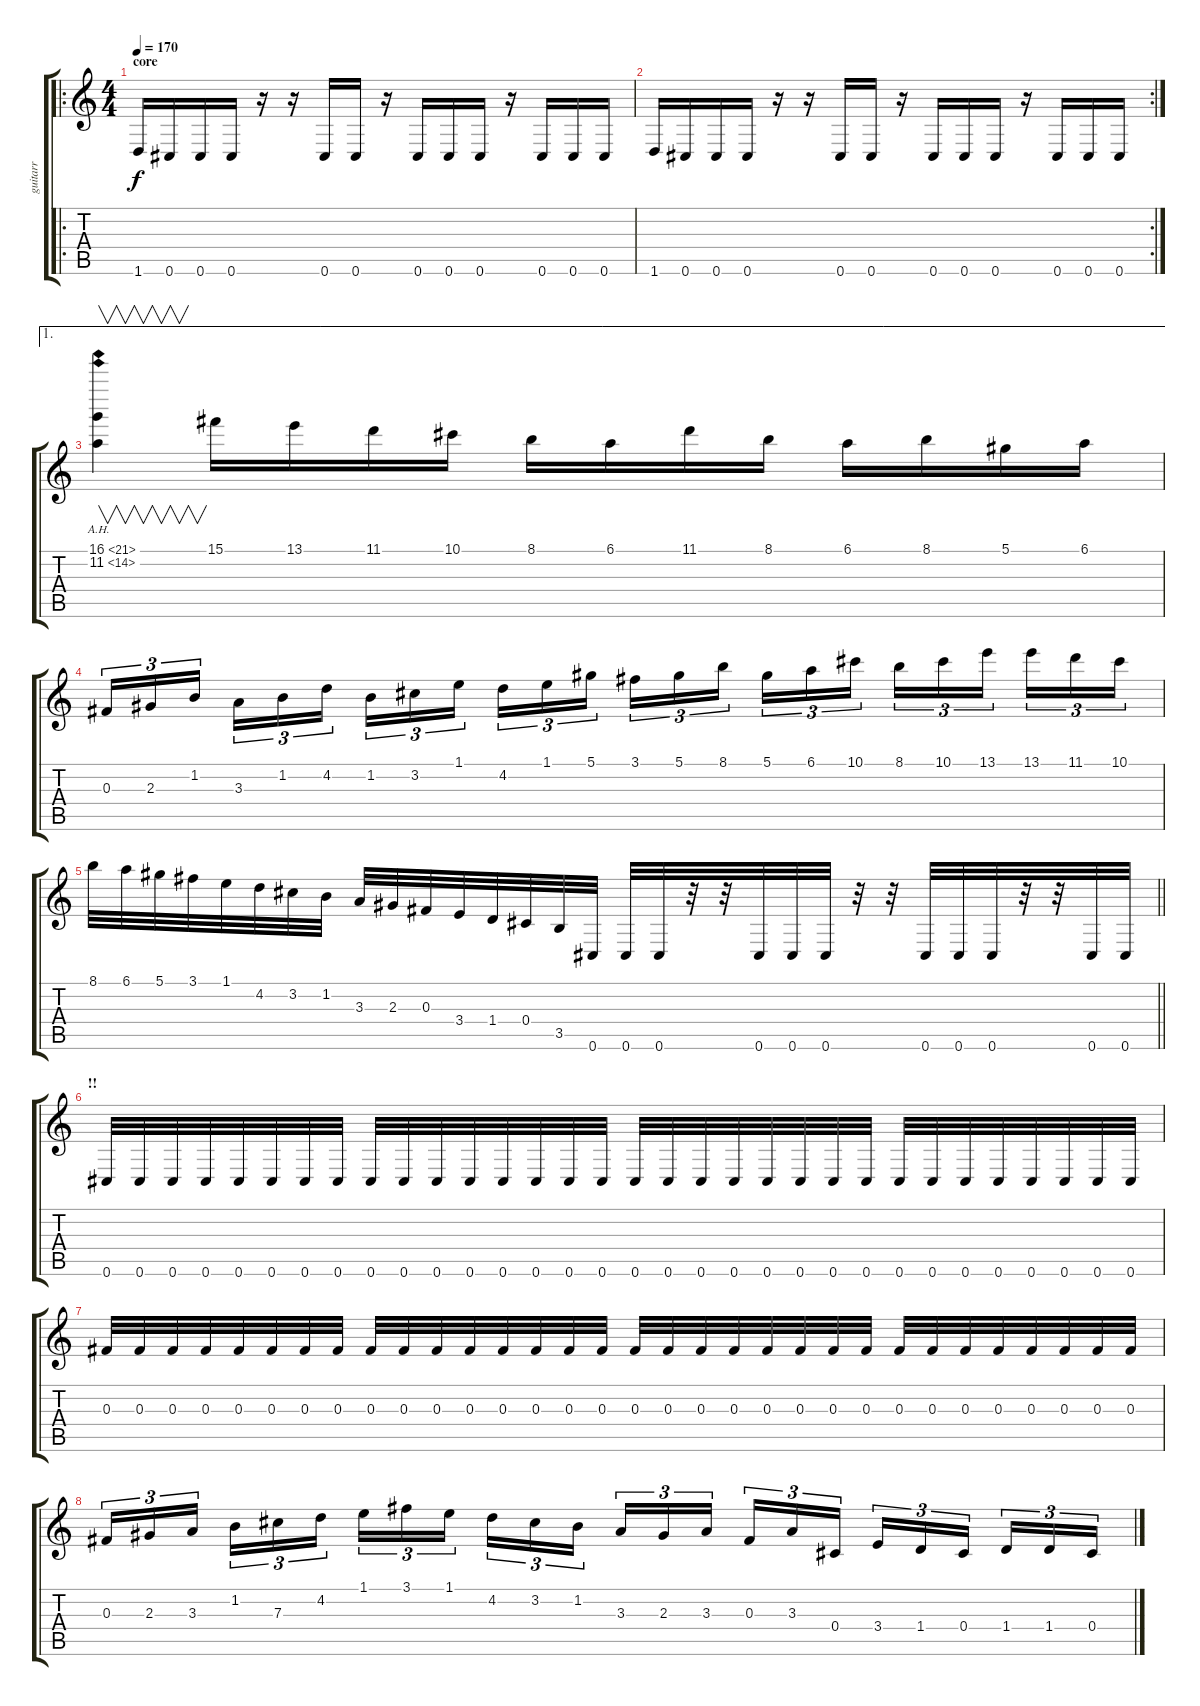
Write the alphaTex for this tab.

\track ("guitarr" "guitarr") {instrument distortionguitar}
\staff {score tabs}
\tuning (Eb4 Bb3 Gb3 Db3 Ab2 Db2) {hide}
\ro
\ts (4 4)
\section ("" "core")
\tempo 170
\clef g2
\ks c
1.6.16{dy f} 0.6.16 0.6.16 0.6.16 r.16 r.16 0.6.16 0.6.16 r.16 0.6.16 0.6.16 0.6.16 r.16 0.6.16 0.6.16 0.6.16 |
\rc 2
1.6.16 0.6.16 0.6.16 0.6.16 r.16 r.16 0.6.16 0.6.16 r.16 0.6.16 0.6.16 0.6.16 r.16 0.6.16 0.6.16 0.6.16 |
\ae 1
(16.1{ah 5} 11.2{ah 3}).4{v} 15.1.16 13.1.16 11.1.16 10.1.16 8.1.16 6.1.16 11.1.16 8.1.16 6.1.16 8.1.16 5.1.16 6.1.16 |
0.3.16{tu (3 2)} 2.3.16{tu (3 2)} 1.2.16{tu (3 2) beam splitsecondary} 3.3.16{tu (3 2)} 1.2.16{tu (3 2)} 4.2.16{tu (3 2)} 1.2.16{tu (3 2)} 3.2.16{tu (3 2)} 1.1.16{tu (3 2) beam splitsecondary} 4.2.16{tu (3 2)} 1.1.16{tu (3 2)} 5.1.16{tu (3 2)} 3.1.16{tu (3 2)} 5.1.16{tu (3 2)} 8.1.16{tu (3 2) beam splitsecondary} 5.1.16{tu (3 2)} 6.1.16{tu (3 2)} 10.1.16{tu (3 2)} 8.1.16{tu (3 2)} 10.1.16{tu (3 2)} 13.1.16{tu (3 2) beam splitsecondary} 13.1.16{tu (3 2)} 11.1.16{tu (3 2)} 10.1.16{tu (3 2)} |
\barLineRight lightlight
8.1.32 6.1.32 5.1.32 3.1.32 1.1.32 4.2.32 3.2.32 1.2.32 3.3.32 2.3.32 0.3.32 3.4.32 1.4.32 0.4.32 3.5.32 0.6.32 0.6.32 0.6.32 r.32 r.32 0.6.32 0.6.32 0.6.32 r.32 r.32 0.6.32 0.6.32 0.6.32 r.32 r.32 0.6.32 0.6.32 |
\section ("" "!!")
0.6.32 0.6.32 0.6.32 0.6.32 0.6.32 0.6.32 0.6.32 0.6.32 0.6.32 0.6.32 0.6.32 0.6.32 0.6.32 0.6.32 0.6.32 0.6.32 0.6.32 0.6.32 0.6.32 0.6.32 0.6.32 0.6.32 0.6.32 0.6.32 0.6.32 0.6.32 0.6.32 0.6.32 0.6.32 0.6.32 0.6.32 0.6.32 |
0.3.32{volume 0} 0.3.32{volume 15} 0.3.32 0.3.32 0.3.32 0.3.32 0.3.32 0.3.32 0.3.32 0.3.32 0.3.32 0.3.32 0.3.32 0.3.32 0.3.32 0.3.32 0.3.32 0.3.32 0.3.32 0.3.32 0.3.32 0.3.32 0.3.32 0.3.32 0.3.32 0.3.32 0.3.32 0.3.32 0.3.32 0.3.32 0.3.32 0.3.32 |
0.3.16{tu (3 2)} 2.3.16{tu (3 2)} 3.3.16{tu (3 2) beam splitsecondary} 1.2.16{tu (3 2)} 7.3.16{tu (3 2)} 4.2.16{tu (3 2)} 1.1.16{tu (3 2)} 3.1.16{tu (3 2)} 1.1.16{tu (3 2) beam splitsecondary} 4.2.16{tu (3 2)} 3.2.16{tu (3 2)} 1.2.16{tu (3 2)} 3.3.16{tu (3 2)} 2.3.16{tu (3 2)} 3.3.16{tu (3 2) beam splitsecondary} 0.3.16{tu (3 2)} 3.3.16{tu (3 2)} 0.4.16{tu (3 2)} 3.4.16{tu (3 2)} 1.4.16{tu (3 2)} 0.4.16{tu (3 2) beam splitsecondary} 1.4.16{tu (3 2)} 1.4.16{tu (3 2)} 0.4.16{tu (3 2)}
